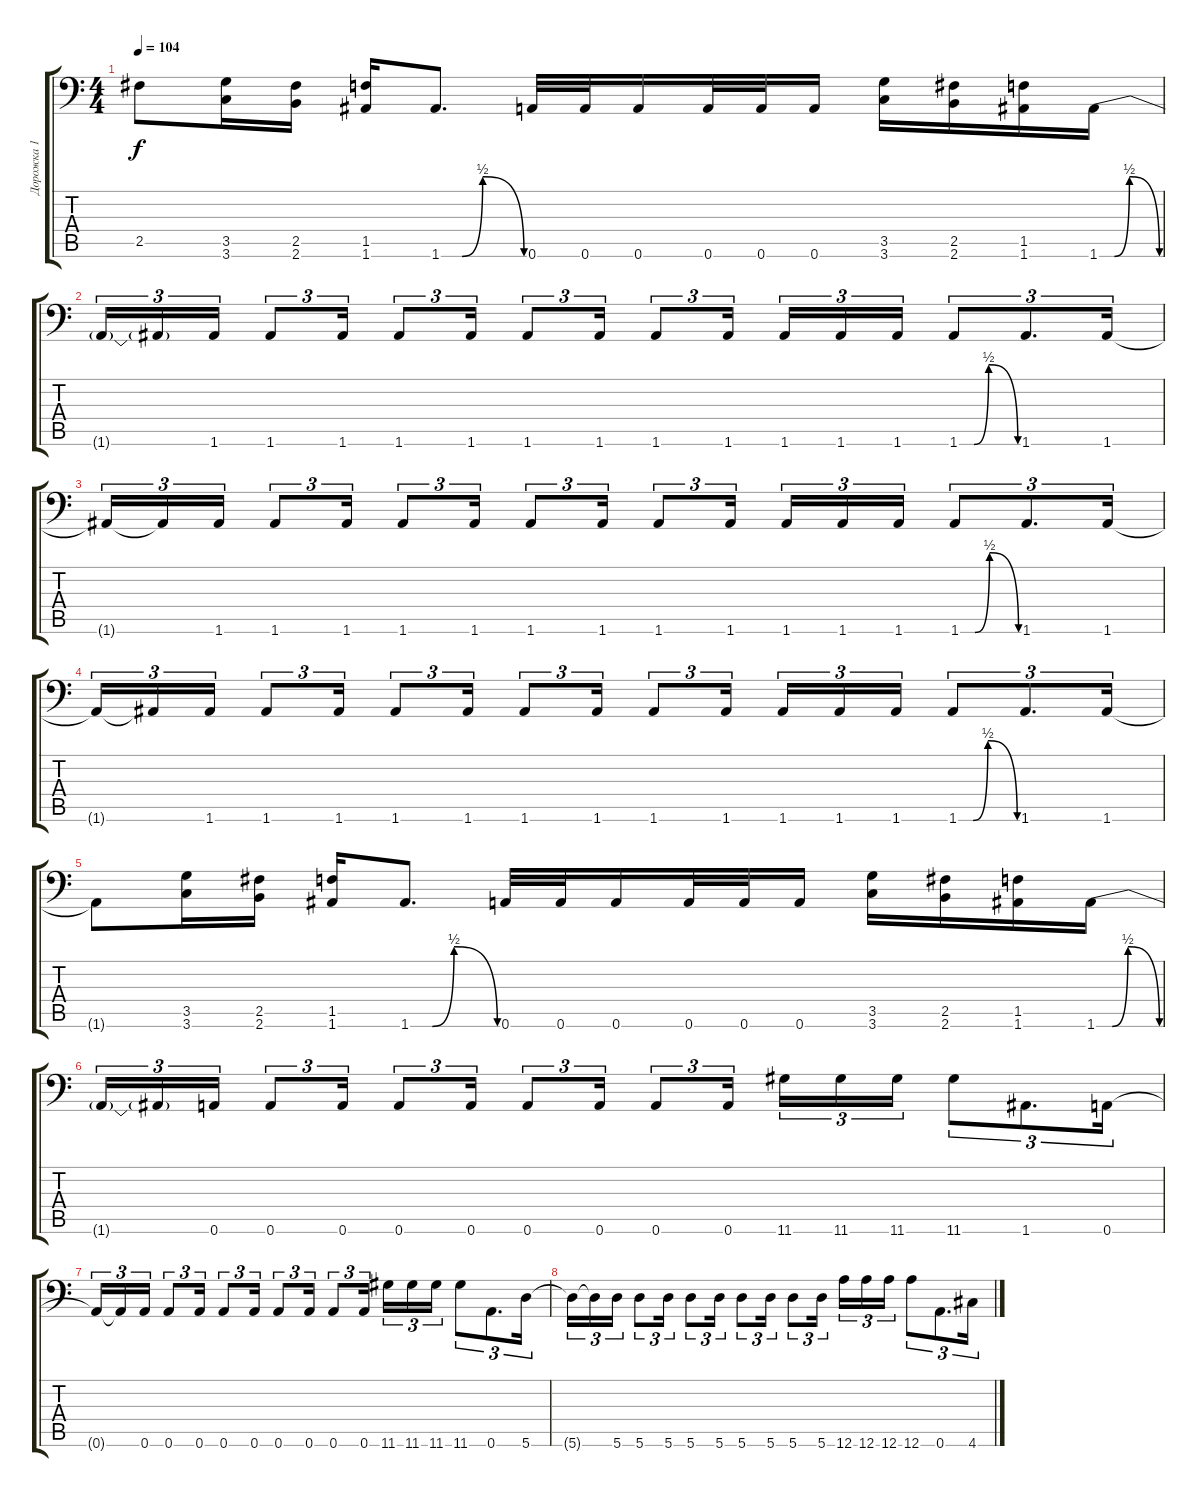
\track ("Дорожка 1" "Дорожка 1") {instrument distortionguitar}
\staff {score tabs}
\tuning (B3 Gb3 D3 A2 E2 A1) {hide}
\ts (4 4)
\tempo 104
\clef f4
\ks c
2.5{t}.8{dy f} (3.5 3.6).16 (2.5 2.6).16 (1.5 1.6).16 1.6{be (custom 0 0 15 0 30 2 60 0)}.8{d} 0.6.32 0.6.32 0.6.16 0.6.32 0.6.32 0.6.16 (3.5 3.6).16 (2.5 2.6).16 (1.5 1.6).16 1.6{be (custom 0 0 15 0 30 2 60 0)}.16 |
1.6{t}.16{tu (3 2)} 1.6{t}.16{tu (3 2)} 1.6.16{tu (3 2)} 1.6.8{tu (3 2)} 1.6.16{tu (3 2)} 1.6.8{tu (3 2)} 1.6.16{tu (3 2)} 1.6.8{tu (3 2)} 1.6.16{tu (3 2)} 1.6.8{tu (3 2)} 1.6.16{tu (3 2) beam splitsecondary} 1.6.16{tu (3 2)} 1.6.16{tu (3 2)} 1.6.16{tu (3 2)} 1.6{be (custom 0 0 15 0 30 2 60 0)}.8{tu (3 2)} 1.6.8{d tu (3 2)} 1.6.16{tu (3 2)} |
1.6{t}.16{tu (3 2)} 1.6{t}.16{tu (3 2)} 1.6.16{tu (3 2)} 1.6.8{tu (3 2)} 1.6.16{tu (3 2)} 1.6.8{tu (3 2)} 1.6.16{tu (3 2)} 1.6.8{tu (3 2)} 1.6.16{tu (3 2)} 1.6.8{tu (3 2)} 1.6.16{tu (3 2) beam splitsecondary} 1.6.16{tu (3 2)} 1.6.16{tu (3 2)} 1.6.16{tu (3 2)} 1.6{be (custom 0 0 15 0 30 2 60 0)}.8{tu (3 2)} 1.6.8{d tu (3 2)} 1.6.16{tu (3 2)} |
1.6{t}.16{tu (3 2)} 1.6{t}.16{tu (3 2)} 1.6.16{tu (3 2)} 1.6.8{tu (3 2)} 1.6.16{tu (3 2)} 1.6.8{tu (3 2)} 1.6.16{tu (3 2)} 1.6.8{tu (3 2)} 1.6.16{tu (3 2)} 1.6.8{tu (3 2)} 1.6.16{tu (3 2) beam splitsecondary} 1.6.16{tu (3 2)} 1.6.16{tu (3 2)} 1.6.16{tu (3 2)} 1.6{be (custom 0 0 15 0 30 2 60 0)}.8{tu (3 2)} 1.6.8{d tu (3 2)} 1.6.16{tu (3 2)} |
1.6{t}.8 (3.5 3.6).16 (2.5 2.6).16 (1.5 1.6).16 1.6{be (custom 0 0 15 0 30 2 60 0)}.8{d} 0.6.32 0.6.32 0.6.16 0.6.32 0.6.32 0.6.16 (3.5 3.6).16 (2.5 2.6).16 (1.5 1.6).16 1.6{be (custom 0 0 15 0 30 2 60 0)}.16 |
1.6{t}.16{tu (3 2)} 1.6{t}.16{tu (3 2)} 0.6.16{tu (3 2)} 0.6.8{tu (3 2)} 0.6.16{tu (3 2)} 0.6.8{tu (3 2)} 0.6.16{tu (3 2)} 0.6.8{tu (3 2)} 0.6.16{tu (3 2)} 0.6.8{tu (3 2)} 0.6.16{tu (3 2) beam splitsecondary} 11.6.16{tu (3 2)} 11.6.16{tu (3 2)} 11.6.16{tu (3 2)} 11.6.8{tu (3 2)} 1.6.8{d tu (3 2)} 0.6.16{tu (3 2)} |
0.6{t}.16{tu (3 2)} 0.6{t}.16{tu (3 2)} 0.6.16{tu (3 2)} 0.6.8{tu (3 2)} 0.6.16{tu (3 2)} 0.6.8{tu (3 2)} 0.6.16{tu (3 2)} 0.6.8{tu (3 2)} 0.6.16{tu (3 2)} 0.6.8{tu (3 2)} 0.6.16{tu (3 2) beam splitsecondary} 11.6.16{tu (3 2)} 11.6.16{tu (3 2)} 11.6.16{tu (3 2)} 11.6.8{tu (3 2)} 0.6.8{d tu (3 2)} 5.6.16{tu (3 2)} |
5.6{t}.16{tu (3 2)} 5.6{t}.16{tu (3 2)} 5.6.16{tu (3 2)} 5.6.8{tu (3 2)} 5.6.16{tu (3 2)} 5.6.8{tu (3 2)} 5.6.16{tu (3 2)} 5.6.8{tu (3 2)} 5.6.16{tu (3 2)} 5.6.8{tu (3 2)} 5.6.16{tu (3 2) beam splitsecondary} 12.6.16{tu (3 2)} 12.6.16{tu (3 2)} 12.6.16{tu (3 2)} 12.6.8{tu (3 2)} 0.6.8{d tu (3 2)} 4.6.16{tu (3 2)}
